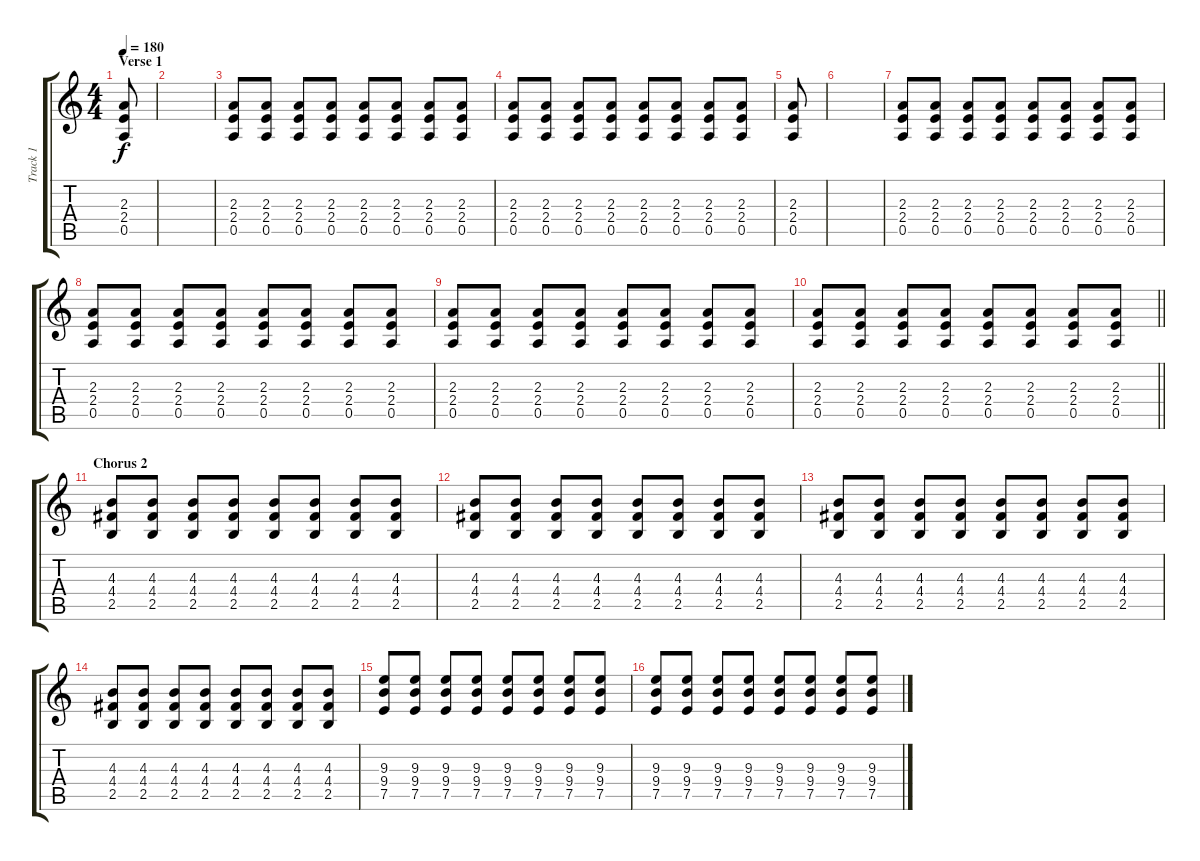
\track ("Track 1" "Track 1") {instrument distortionguitar}
\staff {score tabs}
\tuning (E4 B3 G3 D3 A2 E2) {hide}
\ts (4 4)
\section ("" "Verse 1")
\tempo 180
\clef g2
\ks c
(2.3 2.4 0.5).8{dy f} |
|
(2.3 2.4 0.5).8 (2.3 2.4 0.5).8 (2.3 2.4 0.5).8 (2.3 2.4 0.5).8 (2.3 2.4 0.5).8 (2.3 2.4 0.5).8 (2.3 2.4 0.5).8 (2.3 2.4 0.5).8 |
(2.3 2.4 0.5).8 (2.3 2.4 0.5).8 (2.3 2.4 0.5).8 (2.3 2.4 0.5).8 (2.3 2.4 0.5).8 (2.3 2.4 0.5).8 (2.3 2.4 0.5).8 (2.3 2.4 0.5).8 |
(2.3 2.4 0.5).8 |
|
(2.3 2.4 0.5).8 (2.3 2.4 0.5).8 (2.3 2.4 0.5).8 (2.3 2.4 0.5).8 (2.3 2.4 0.5).8 (2.3 2.4 0.5).8 (2.3 2.4 0.5).8 (2.3 2.4 0.5).8 |
(2.3 2.4 0.5).8 (2.3 2.4 0.5).8 (2.3 2.4 0.5).8 (2.3 2.4 0.5).8 (2.3 2.4 0.5).8 (2.3 2.4 0.5).8 (2.3 2.4 0.5).8 (2.3 2.4 0.5).8 |
(2.3 2.4 0.5).8 (2.3 2.4 0.5).8 (2.3 2.4 0.5).8 (2.3 2.4 0.5).8 (2.3 2.4 0.5).8 (2.3 2.4 0.5).8 (2.3 2.4 0.5).8 (2.3 2.4 0.5).8 |
\barLineRight lightlight
(2.3 2.4 0.5).8 (2.3 2.4 0.5).8 (2.3 2.4 0.5).8 (2.3 2.4 0.5).8 (2.3 2.4 0.5).8 (2.3 2.4 0.5).8 (2.3 2.4 0.5).8 (2.3 2.4 0.5).8 |
\section ("" "Chorus 2")
(4.3 4.4 2.5).8 (4.3 4.4 2.5).8 (4.3 4.4 2.5).8 (4.3 4.4 2.5).8 (4.3 4.4 2.5).8 (4.3 4.4 2.5).8 (4.3 4.4 2.5).8 (4.3 4.4 2.5).8 |
(4.3 4.4 2.5).8 (4.3 4.4 2.5).8 (4.3 4.4 2.5).8 (4.3 4.4 2.5).8 (4.3 4.4 2.5).8 (4.3 4.4 2.5).8 (4.3 4.4 2.5).8 (4.3 4.4 2.5).8 |
(4.3 4.4 2.5).8 (4.3 4.4 2.5).8 (4.3 4.4 2.5).8 (4.3 4.4 2.5).8 (4.3 4.4 2.5).8 (4.3 4.4 2.5).8 (4.3 4.4 2.5).8 (4.3 4.4 2.5).8 |
(4.3 4.4 2.5).8 (4.3 4.4 2.5).8 (4.3 4.4 2.5).8 (4.3 4.4 2.5).8 (4.3 4.4 2.5).8 (4.3 4.4 2.5).8 (4.3 4.4 2.5).8 (4.3 4.4 2.5).8 |
(9.3 9.4 7.5).8 (9.3 9.4 7.5).8 (9.3 9.4 7.5).8 (9.3 9.4 7.5).8 (9.3 9.4 7.5).8 (9.3 9.4 7.5).8 (9.3 9.4 7.5).8 (9.3 9.4 7.5).8 |
(9.3 9.4 7.5).8 (9.3 9.4 7.5).8 (9.3 9.4 7.5).8 (9.3 9.4 7.5).8 (9.3 9.4 7.5).8 (9.3 9.4 7.5).8 (9.3 9.4 7.5).8 (9.3 9.4 7.5).8
